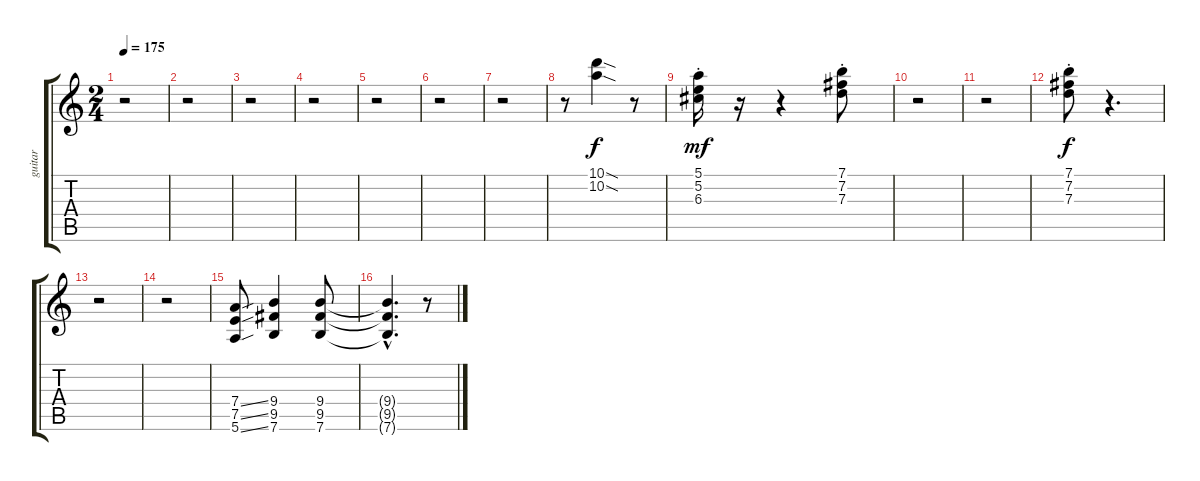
\track ("guitar" "guitar") {instrument distortionguitar}
\staff {score tabs}
\tuning (E4 B3 G3 D3 A2 E2) {hide}
\ts (2 4)
\tempo 175
\clef g2
\ks c
r.2{dy fff volume 13 balance 0} |
r.2 |
r.2 |
r.2 |
r.2 |
r.2 |
r.2 |
r.8 (10.1{sod} 10.2{sod}).4{dy f} r.8 |
(5.1{st} 5.2 6.3).16{dy mf volume 12 balance 16} r.16 r.4 (7.1{st} 7.2{st} 7.3{st}).8 |
r.2 |
r.2 |
(7.1{st} 7.2{st} 7.3).8{dy f} r.4{d} |
r.2 |
r.2 |
(7.4{ss} 7.5{ss} 5.6{ss}).8 (9.4 9.5 7.6).4 (9.4 9.5 7.6).8 |
(9.4{hac t} 9.5{hac t} 7.6{hac t}).4{d} r.8
